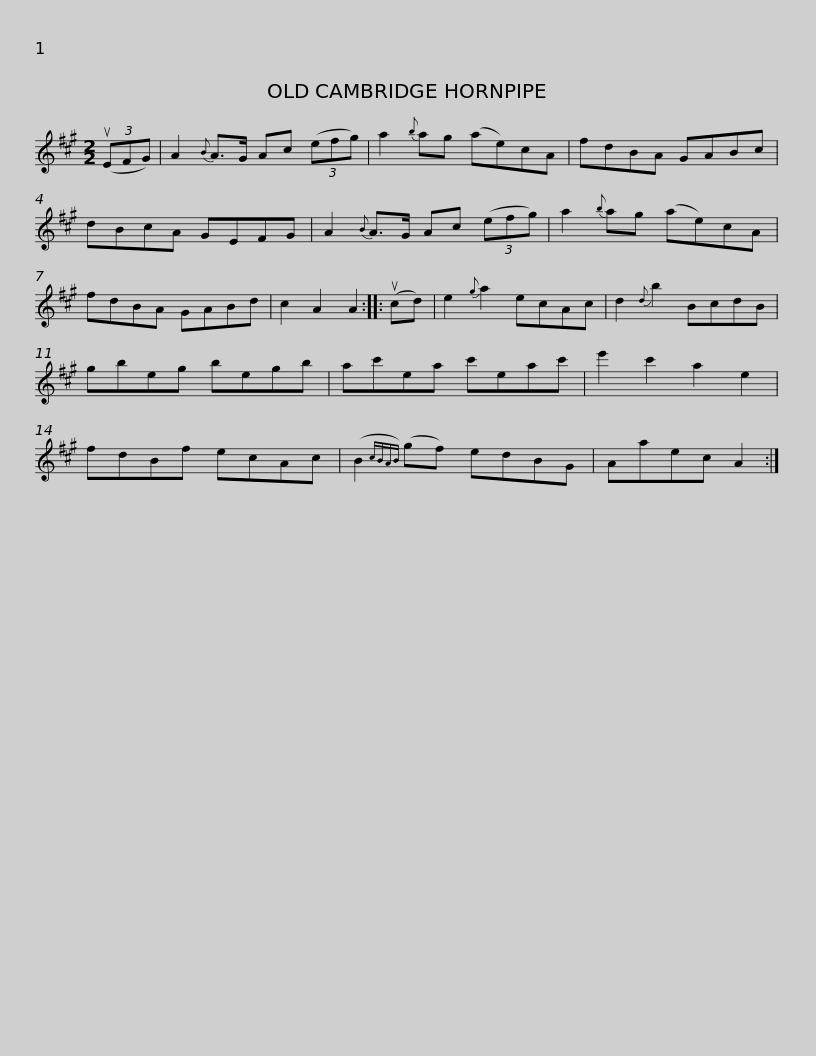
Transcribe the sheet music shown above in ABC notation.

X:1
L:1/8
M:2/2
I:linebreak $
K:A
V:1 treble
V:1
 (3(uEFG) | A2{B} A>G Ac (3(efg) | a2{b} ag (ae)cA | fdBA GABc | dBcA GEFG |$ %5
 A2{B} A>G Ac (3(efg) | a2{b} ag (ae)cA | fdBA GABd | c2 A2 A2 :: (ucd) | %10
 e2{g} a2 ecAc |$ d2{d} b2 BcdB | gbeg begb | ac'ea c'eac' | e'2 c'2 a2 e2 | %15
 fdBf ecAc |$ (B2{cBAB)} (gf) edBG | Aaec A2 :| %18
